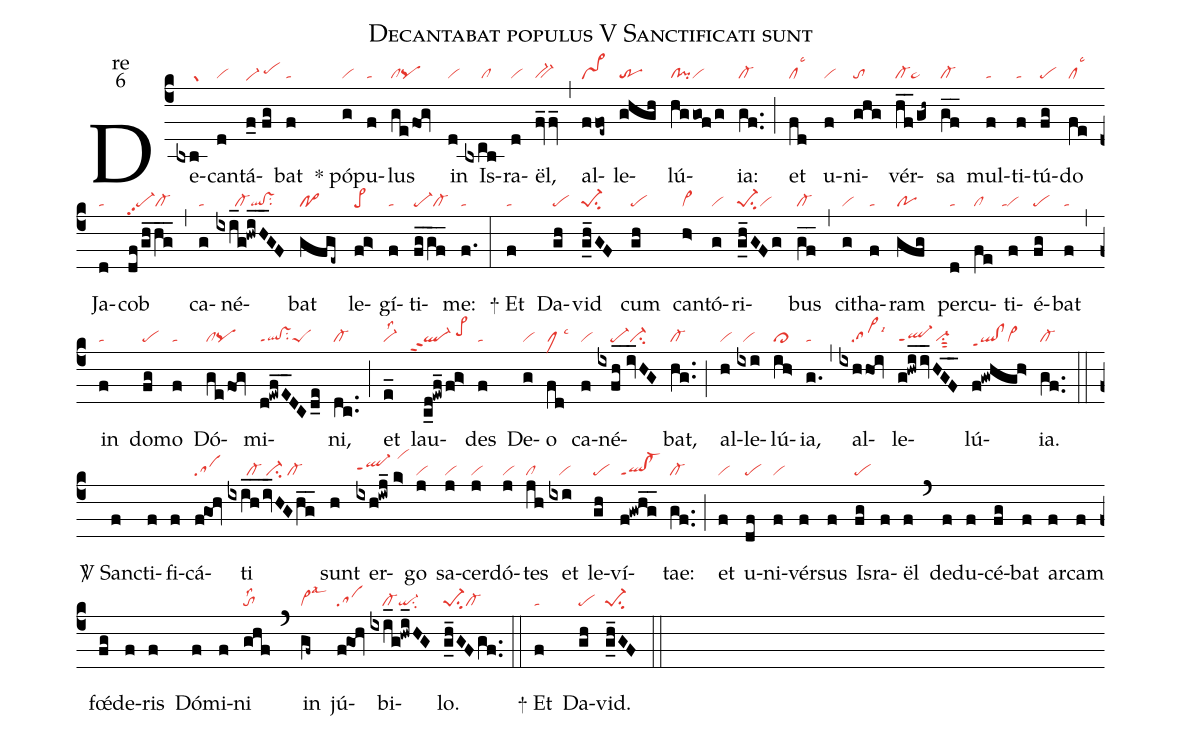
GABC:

name:Decantabat populus V Sanctificati sunt;
office-part:re;
mode:6;
nabc-lines:1;
%%
(c4) De(bxb|/////gr)can(d|vi)tá(f_0//fg|vi-he/pehh)bat(f|ta) <sp>*</sp>
pó(g|vi)pu(f|ta)lus(ge/fog|clpq) in(d|vi) Is(bxcb|/////cl)ra(d|vi)ël,(fv_fv_|bv-) (,)
al(ffoe~|vs>)le(ghgh|tr)lú(hggofg|cl!pivi)ia:(gf..|cl-) (;)
et(fd|cllsc3) u(f|vi)ni(ghg|to)vér(hf__/gh~|cl-pe~)sa(gf__|cl-)
mul(f|ta)ti(f|ta)tú(fg|pe)do(fe|cllsc3) Ja(d|ta)cob(df/gh_/hg__|pe-pp2cl-) (,)
ca(g|ta)né(ixi_g!hwiH__GF|//////cl-ql!vssu2)bat(gfge~|po>)
le(fg>|pe>)gí(f|ta)ti(fg_/gf__|pe-cl-)me:(f.|ta) (:)

<sp>+</sp> Et(f|ta) Da(gh|pe)vid(g_h_GF|pe-1su2) cum(gh|pe)
can(h>|vi>)tó(g|vi)ri(g_h_GFg|pe-1su2vi)bus(gf__|cl-) (,)
ci(g|vi)tha(f|ta)ram(gfg|po) per(d|ta)cu(fe|cl)ti(f|``tavi)é(fg|pe)bat(f|ta) (,)
in(f|ta) do(fg|pe)mo(f|ta) Dó(ge/fog|clpq)mi(d!ewfE__DCd_e|ql!vsppt1su2peS)ni,(dc..|cl-) (;)
et(e_|vi-lss2) lau(c_d!ewf_/fg>|````ql-ppt2/pe>hi)des(f|ta) De(g|vi)o(fd|clMlsc3)
ca(f|vi)né(ixfh_//iv_HG|////pe-ci-)bat,(hg..|cl-) (;)
al(h|vi)le(ixi|//vi)lú(ih>|ci~)ia,(g.|ta) (,)
al(ixhhoi|////sa>lsi6)le(g!hwi_iv_HGF__|ql-ppt1vi-su1sut2)lú(f!gwhgh>|qlhd!clhdppt1vi>)ia.(gf..|cl-) (::)

<sp>V/</sp> San(f)cti(f)fi(f)cá(f@goh|sa)ti(ixih__iv_HGhg__|//////cl-/ci-/cl-)
sunt(h) er(ixh!iwj_//k>|ql-hhppt1/vihm)go(j|vi) sa(j|vi)cer(j|vi)dó(j|vi)tes(jh|cl)
et(ixi|///vi) le(gh|pe)ví(f!gwhg__|ql!cl-ppt1)tae:(gf..|cl-) (;)
et(f|vi) u(df|pe)ni(f|vi)vér(f)sus(f) Is(fg|pe)ra(f)ël(f) (`)
de(f)du(f)cé(fg)bat(f) ar(f)cam(f) fœ́(fg)de(f)ris(f) Dó(f)mi(f)ni(ghf|tolss2) (`)
in(gf~|vi>lsal3) jú(f!goh|sa)bi(ixi_g!hwi_HG|////cl-qi-su2)lo.(g_h_GFgf..|pe-1su2cl-) (::)

<sp>+</sp> Et(f|ta) Da(gh|pe)vid.(g_h_GF|pe-1su2) (::)
